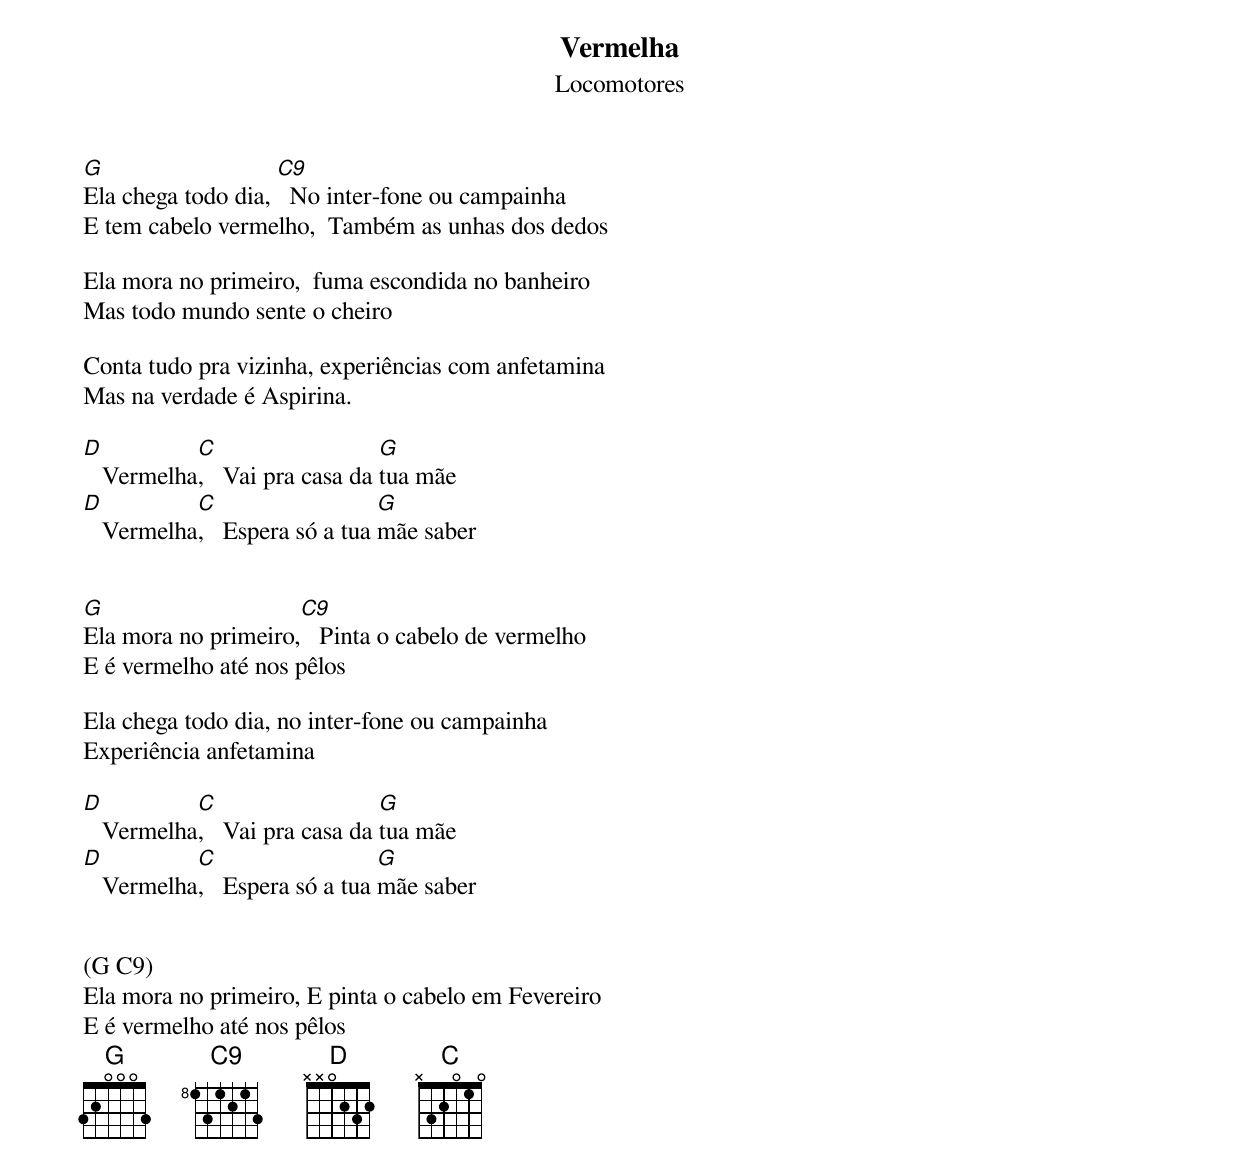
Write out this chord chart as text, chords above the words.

Vermelha
Locomotores



G                   C9
Ela chega todo dia,   No inter-fone ou campainha
E tem cabelo vermelho,  Também as unhas dos dedos

Ela mora no primeiro,  fuma escondida no banheiro
Mas todo mundo sente o cheiro

Conta tudo pra vizinha, experiências com anfetamina
Mas na verdade é Aspirina.

D          C                   G
   Vermelha,   Vai pra casa da tua mãe
D          C                   G
   Vermelha,   Espera só a tua mãe saber


G                    C9
Ela mora no primeiro,   Pinta o cabelo de vermelho
E é vermelho até nos pêlos

Ela chega todo dia, no inter-fone ou campainha
Experiência anfetamina

D          C                   G
   Vermelha,   Vai pra casa da tua mãe
D          C                   G
   Vermelha,   Espera só a tua mãe saber


(G C9)
Ela mora no primeiro, E pinta o cabelo em Fevereiro
E é vermelho até nos pêlos
